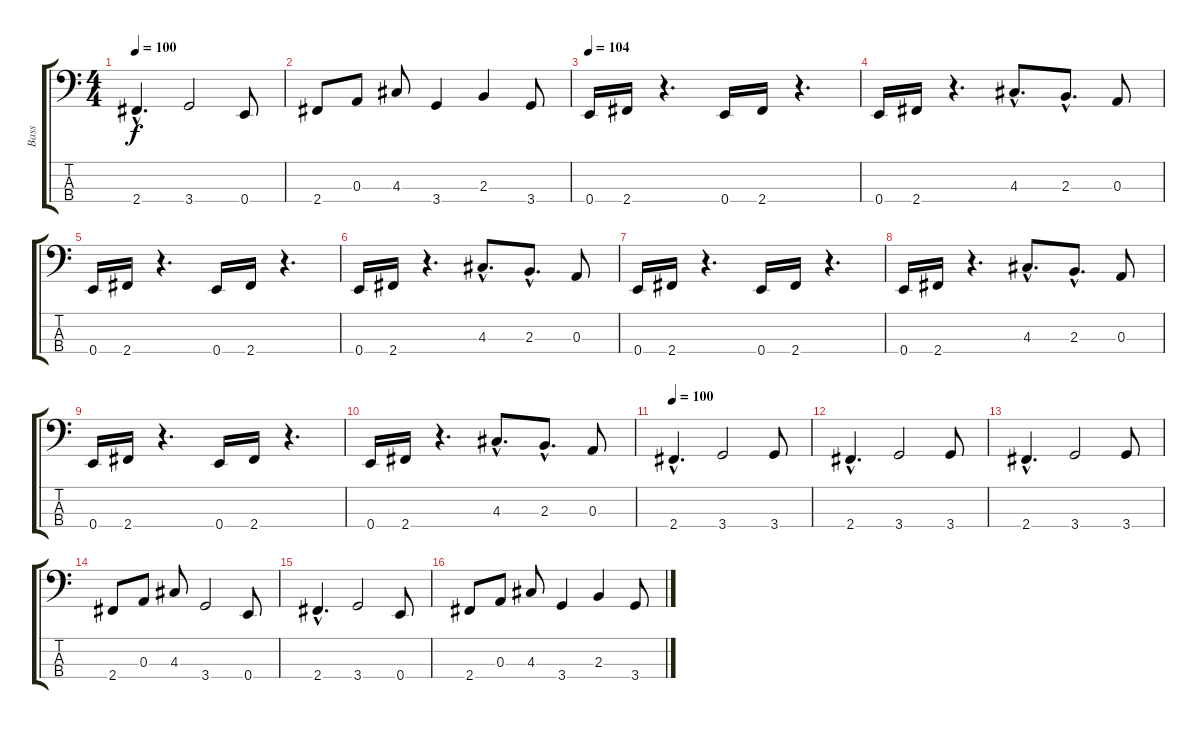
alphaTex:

\track ("Bass" "Bass") {instrument electricbasspick}
\staff {score tabs}
\tuning (G2 D2 A1 E1) {hide}
\ts (4 4)
\tempo 100
\clef f4
\ks c
2.4{hac}.4{d dy f} 3.4.2 0.4.8 |
2.4.8 0.3.8 4.3.8 3.4.4 2.3.4 3.4.8 |
\tempo 104
0.4.16 2.4.16 r.4{d} 0.4.16 2.4.16 r.4{d} |
0.4.16 2.4.16 r.4{d} 4.3{hac}.8{d} 2.3{hac}.8{d} 0.3.8 |
0.4.16 2.4.16 r.4{d} 0.4.16 2.4.16 r.4{d} |
0.4.16 2.4.16 r.4{d} 4.3{hac}.8{d} 2.3{hac}.8{d} 0.3.8 |
0.4.16 2.4.16 r.4{d} 0.4.16 2.4.16 r.4{d} |
0.4.16 2.4.16 r.4{d} 4.3{hac}.8{d} 2.3{hac}.8{d} 0.3.8 |
0.4.16 2.4.16 r.4{d} 0.4.16 2.4.16 r.4{d} |
0.4.16 2.4.16 r.4{d} 4.3{hac}.8{d} 2.3{hac}.8{d} 0.3.8 |
\tempo 100
2.4{hac}.4{d} 3.4.2 3.4.8 |
2.4{hac}.4{d} 3.4.2 3.4.8 |
2.4{hac}.4{d} 3.4.2 3.4.8 |
2.4.8 0.3.8 4.3.8 3.4.2 0.4.8 |
2.4{hac}.4{d} 3.4.2 0.4.8 |
2.4.8 0.3.8 4.3.8 3.4.4 2.3.4 3.4.8
